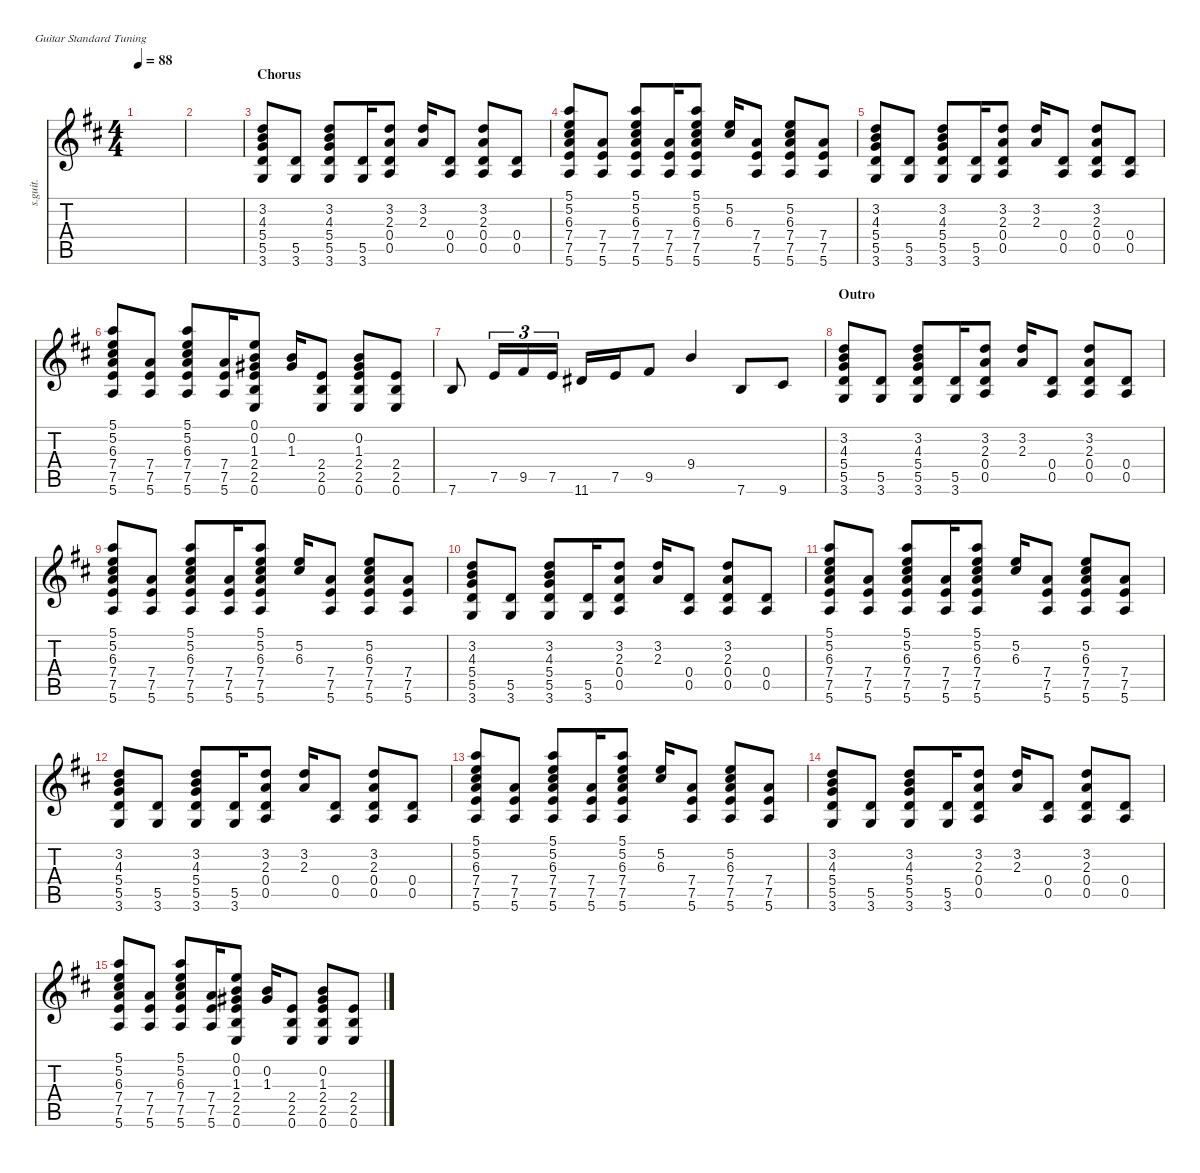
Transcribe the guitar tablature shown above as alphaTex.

\defaultSystemsLayout 4
\hideDynamics
\bracketExtendMode nobrackets
\otherSystemsTrackNameOrientation horizontal
\track ("Steel Guitar" "s.guit.") {instrument acousticguitarsteel}
\staff {score tabs}
\tuning (E4 B3 G3 D3 A2 E2)
\ts (4 4)
\tempo 88
\clef g2
\ks d
|
|
\section ("" "Chorus")
(3.6{acc forcenatural} 5.5{acc forcenatural} 5.4{acc forcenatural} 3.2{acc forcenatural} 4.3{acc forcenatural}).8{beam Up} (3.6{acc forcenatural} 5.5{acc forcenatural}).8{beam Up} (3.6{acc forcenatural} 5.5{acc forcenatural} 5.4{acc forcenatural} 4.3{acc forcenatural} 3.2{acc forcenatural}).8{beam Up} (3.6{acc forcenatural} 5.5{acc forcenatural}).16{beam Up} (0.5{acc forcenatural} 0.4{acc forcenatural} 2.3{acc forcenatural} 3.2{acc forcenatural}).8{beam Up} (3.2{acc forcenatural} 2.3{acc forcenatural}).16{beam Up} (0.5{acc forcenatural} 0.4{acc forcenatural}).8{beam Up} (2.3{acc forcenatural} 3.2{acc forcenatural} 0.4{acc forcenatural} 0.5{acc forcenatural}).8{beam Up} (0.5{acc forcenatural} 0.4{acc forcenatural}).8{beam Up} |
(7.5{acc forcenatural} 7.4{acc forcenatural} 5.2{acc forcenatural} 6.3{acc #} 5.1{acc forcenatural} 5.6{acc forcenatural}).8{beam Up} (7.5{acc forcenatural} 7.4{acc forcenatural} 5.6{acc forcenatural}).8{beam Up} (7.5{acc forcenatural} 7.4{acc forcenatural} 6.3{acc #} 5.2{acc forcenatural} 5.1{acc forcenatural} 5.6{acc forcenatural}).8{beam Up} (7.5{acc forcenatural} 7.4{acc forcenatural} 5.6{acc forcenatural}).16{beam Up} (7.5{acc forcenatural} 7.4{acc forcenatural} 6.3{acc #} 5.2{acc forcenatural} 5.1{acc forcenatural} 5.6{acc forcenatural}).8{beam Up} (5.2{acc forcenatural} 6.3{acc #}).16{beam Up} (7.5{acc forcenatural} 7.4{acc forcenatural} 5.6{acc forcenatural}).8{beam Up} (6.3{acc #} 5.2{acc forcenatural} 7.4{acc forcenatural} 7.5{acc forcenatural} 5.6{acc forcenatural}).8{beam Up} (7.5{acc forcenatural} 7.4{acc forcenatural} 5.6{acc forcenatural}).8{beam Up} |
(3.6{acc forcenatural} 5.5{acc forcenatural} 5.4{acc forcenatural} 3.2{acc forcenatural} 4.3{acc forcenatural}).8{beam Up} (3.6{acc forcenatural} 5.5{acc forcenatural}).8{beam Up} (3.6{acc forcenatural} 5.5{acc forcenatural} 5.4{acc forcenatural} 4.3{acc forcenatural} 3.2{acc forcenatural}).8{beam Up} (3.6{acc forcenatural} 5.5{acc forcenatural}).16{beam Up} (0.5{acc forcenatural} 0.4{acc forcenatural} 2.3{acc forcenatural} 3.2{acc forcenatural}).8{beam Up} (3.2{acc forcenatural} 2.3{acc forcenatural}).16{beam Up} (0.5{acc forcenatural} 0.4{acc forcenatural}).8{beam Up} (2.3{acc forcenatural} 3.2{acc forcenatural} 0.4{acc forcenatural} 0.5{acc forcenatural}).8{beam Up} (0.5{acc forcenatural} 0.4{acc forcenatural}).8{beam Up} |
(7.5{acc forcenatural} 7.4{acc forcenatural} 5.2{acc forcenatural} 6.3{acc #} 5.1{acc forcenatural} 5.6{acc forcenatural}).8{beam Up} (7.5{acc forcenatural} 7.4{acc forcenatural} 5.6{acc forcenatural}).8{beam Up} (7.5{acc forcenatural} 7.4{acc forcenatural} 6.3{acc #} 5.2{acc forcenatural} 5.1{acc forcenatural} 5.6{acc forcenatural}).8{beam Up} (7.5{acc forcenatural} 7.4{acc forcenatural} 5.6{acc forcenatural}).16{beam Up} (2.5{acc forcenatural} 2.4{acc forcenatural} 1.3{acc #} 0.2{acc forcenatural} 0.1{acc forcenatural} 0.6{acc forcenatural}).8{beam Up} (0.2{acc forcenatural} 1.3{acc #}).16{beam Up} (2.5{acc forcenatural} 2.4{acc forcenatural} 0.6{acc forcenatural}).8{beam Up} (1.3{acc #} 0.2{acc forcenatural} 2.4{acc forcenatural} 2.5{acc forcenatural} 0.6{acc forcenatural}).8{beam Up} (2.5{acc forcenatural} 2.4{acc forcenatural} 0.6{acc forcenatural}).8{beam Up} |
7.6{acc forcenatural}.8{beam Up} 7.5{acc forcenatural}.16{tu (3 2) beam Up} 9.5{acc #}.16{tu (3 2) beam Up} 7.5{acc forcenatural}.16{tu (3 2) beam Up} 11.6{acc #}.16{beam Up} 7.5{acc forcenatural}.16{beam Up} 9.5{acc #}.8{beam Up} 9.4{acc forcenatural}.4{beam Up} 7.6{acc forcenatural}.8{beam Up} 9.6{acc #}.8{beam Up} |
\section ("" "Outro")
(3.6{acc forcenatural} 5.5{acc forcenatural} 5.4{acc forcenatural} 3.2{acc forcenatural} 4.3{acc forcenatural}).8{beam Up} (3.6{acc forcenatural} 5.5{acc forcenatural}).8{beam Up} (3.6{acc forcenatural} 5.5{acc forcenatural} 5.4{acc forcenatural} 4.3{acc forcenatural} 3.2{acc forcenatural}).8{beam Up} (3.6{acc forcenatural} 5.5{acc forcenatural}).16{beam Up} (0.5{acc forcenatural} 0.4{acc forcenatural} 2.3{acc forcenatural} 3.2{acc forcenatural}).8{beam Up} (3.2{acc forcenatural} 2.3{acc forcenatural}).16{beam Up} (0.5{acc forcenatural} 0.4{acc forcenatural}).8{beam Up} (2.3{acc forcenatural} 3.2{acc forcenatural} 0.4{acc forcenatural} 0.5{acc forcenatural}).8{beam Up} (0.5{acc forcenatural} 0.4{acc forcenatural}).8{beam Up} |
(7.5{acc forcenatural} 7.4{acc forcenatural} 5.2{acc forcenatural} 6.3{acc #} 5.1{acc forcenatural} 5.6{acc forcenatural}).8{beam Up} (7.5{acc forcenatural} 7.4{acc forcenatural} 5.6{acc forcenatural}).8{beam Up} (7.5{acc forcenatural} 7.4{acc forcenatural} 6.3{acc #} 5.2{acc forcenatural} 5.1{acc forcenatural} 5.6{acc forcenatural}).8{beam Up} (7.5{acc forcenatural} 7.4{acc forcenatural} 5.6{acc forcenatural}).16{beam Up} (7.5{acc forcenatural} 7.4{acc forcenatural} 6.3{acc #} 5.2{acc forcenatural} 5.1{acc forcenatural} 5.6{acc forcenatural}).8{beam Up} (5.2{acc forcenatural} 6.3{acc #}).16{beam Up} (7.5{acc forcenatural} 7.4{acc forcenatural} 5.6{acc forcenatural}).8{beam Up} (6.3{acc #} 5.2{acc forcenatural} 7.4{acc forcenatural} 7.5{acc forcenatural} 5.6{acc forcenatural}).8{beam Up} (7.5{acc forcenatural} 7.4{acc forcenatural} 5.6{acc forcenatural}).8{beam Up} |
(3.6{acc forcenatural} 5.5{acc forcenatural} 5.4{acc forcenatural} 3.2{acc forcenatural} 4.3{acc forcenatural}).8{beam Up} (3.6{acc forcenatural} 5.5{acc forcenatural}).8{beam Up} (3.6{acc forcenatural} 5.5{acc forcenatural} 5.4{acc forcenatural} 4.3{acc forcenatural} 3.2{acc forcenatural}).8{beam Up} (3.6{acc forcenatural} 5.5{acc forcenatural}).16{beam Up} (0.5{acc forcenatural} 0.4{acc forcenatural} 2.3{acc forcenatural} 3.2{acc forcenatural}).8{beam Up} (3.2{acc forcenatural} 2.3{acc forcenatural}).16{beam Up} (0.5{acc forcenatural} 0.4{acc forcenatural}).8{beam Up} (2.3{acc forcenatural} 3.2{acc forcenatural} 0.4{acc forcenatural} 0.5{acc forcenatural}).8{beam Up} (0.5{acc forcenatural} 0.4{acc forcenatural}).8{beam Up} |
(7.5{acc forcenatural} 7.4{acc forcenatural} 5.2{acc forcenatural} 6.3{acc #} 5.1{acc forcenatural} 5.6{acc forcenatural}).8{beam Up} (7.5{acc forcenatural} 7.4{acc forcenatural} 5.6{acc forcenatural}).8{beam Up} (7.5{acc forcenatural} 7.4{acc forcenatural} 6.3{acc #} 5.2{acc forcenatural} 5.1{acc forcenatural} 5.6{acc forcenatural}).8{beam Up} (7.5{acc forcenatural} 7.4{acc forcenatural} 5.6{acc forcenatural}).16{beam Up} (7.5{acc forcenatural} 7.4{acc forcenatural} 6.3{acc #} 5.2{acc forcenatural} 5.1{acc forcenatural} 5.6{acc forcenatural}).8{beam Up} (5.2{acc forcenatural} 6.3{acc #}).16{beam Up} (7.5{acc forcenatural} 7.4{acc forcenatural} 5.6{acc forcenatural}).8{beam Up} (6.3{acc #} 5.2{acc forcenatural} 7.4{acc forcenatural} 7.5{acc forcenatural} 5.6{acc forcenatural}).8{beam Up} (7.5{acc forcenatural} 7.4{acc forcenatural} 5.6{acc forcenatural}).8{beam Up} |
(3.6{acc forcenatural} 5.5{acc forcenatural} 5.4{acc forcenatural} 3.2{acc forcenatural} 4.3{acc forcenatural}).8{beam Up} (3.6{acc forcenatural} 5.5{acc forcenatural}).8{beam Up} (3.6{acc forcenatural} 5.5{acc forcenatural} 5.4{acc forcenatural} 4.3{acc forcenatural} 3.2{acc forcenatural}).8{beam Up} (3.6{acc forcenatural} 5.5{acc forcenatural}).16{beam Up} (0.5{acc forcenatural} 0.4{acc forcenatural} 2.3{acc forcenatural} 3.2{acc forcenatural}).8{beam Up} (3.2{acc forcenatural} 2.3{acc forcenatural}).16{beam Up} (0.5{acc forcenatural} 0.4{acc forcenatural}).8{beam Up} (2.3{acc forcenatural} 3.2{acc forcenatural} 0.4{acc forcenatural} 0.5{acc forcenatural}).8{beam Up} (0.5{acc forcenatural} 0.4{acc forcenatural}).8{beam Up} |
(7.5{acc forcenatural} 7.4{acc forcenatural} 5.2{acc forcenatural} 6.3{acc #} 5.1{acc forcenatural} 5.6{acc forcenatural}).8{beam Up} (7.5{acc forcenatural} 7.4{acc forcenatural} 5.6{acc forcenatural}).8{beam Up} (7.5{acc forcenatural} 7.4{acc forcenatural} 6.3{acc #} 5.2{acc forcenatural} 5.1{acc forcenatural} 5.6{acc forcenatural}).8{beam Up} (7.5{acc forcenatural} 7.4{acc forcenatural} 5.6{acc forcenatural}).16{beam Up} (7.5{acc forcenatural} 7.4{acc forcenatural} 6.3{acc #} 5.2{acc forcenatural} 5.1{acc forcenatural} 5.6{acc forcenatural}).8{beam Up} (5.2{acc forcenatural} 6.3{acc #}).16{beam Up} (7.5{acc forcenatural} 7.4{acc forcenatural} 5.6{acc forcenatural}).8{beam Up} (6.3{acc #} 5.2{acc forcenatural} 7.4{acc forcenatural} 7.5{acc forcenatural} 5.6{acc forcenatural}).8{beam Up} (7.5{acc forcenatural} 7.4{acc forcenatural} 5.6{acc forcenatural}).8{beam Up} |
(3.6{acc forcenatural} 5.5{acc forcenatural} 5.4{acc forcenatural} 3.2{acc forcenatural} 4.3{acc forcenatural}).8{beam Up} (3.6{acc forcenatural} 5.5{acc forcenatural}).8{beam Up} (3.6{acc forcenatural} 5.5{acc forcenatural} 5.4{acc forcenatural} 4.3{acc forcenatural} 3.2{acc forcenatural}).8{beam Up} (3.6{acc forcenatural} 5.5{acc forcenatural}).16{beam Up} (0.5{acc forcenatural} 0.4{acc forcenatural} 2.3{acc forcenatural} 3.2{acc forcenatural}).8{beam Up} (3.2{acc forcenatural} 2.3{acc forcenatural}).16{beam Up} (0.5{acc forcenatural} 0.4{acc forcenatural}).8{beam Up} (2.3{acc forcenatural} 3.2{acc forcenatural} 0.4{acc forcenatural} 0.5{acc forcenatural}).8{beam Up} (0.5{acc forcenatural} 0.4{acc forcenatural}).8{beam Up} |
(7.5{acc forcenatural} 7.4{acc forcenatural} 5.2{acc forcenatural} 6.3{acc #} 5.1{acc forcenatural} 5.6{acc forcenatural}).8{beam Up} (7.5{acc forcenatural} 7.4{acc forcenatural} 5.6{acc forcenatural}).8{beam Up} (7.5{acc forcenatural} 7.4{acc forcenatural} 6.3{acc #} 5.2{acc forcenatural} 5.1{acc forcenatural} 5.6{acc forcenatural}).8{beam Up} (7.5{acc forcenatural} 7.4{acc forcenatural} 5.6{acc forcenatural}).16{beam Up} (2.5{acc forcenatural} 2.4{acc forcenatural} 1.3{acc #} 0.2{acc forcenatural} 0.1{acc forcenatural} 0.6{acc forcenatural}).8{beam Up} (0.2{acc forcenatural} 1.3{acc #}).16{beam Up} (2.5{acc forcenatural} 2.4{acc forcenatural} 0.6{acc forcenatural}).8{beam Up} (1.3{acc #} 0.2{acc forcenatural} 2.4{acc forcenatural} 2.5{acc forcenatural} 0.6{acc forcenatural}).8{beam Up} (2.5{acc forcenatural} 2.4{acc forcenatural} 0.6{acc forcenatural}).8{beam Up}
